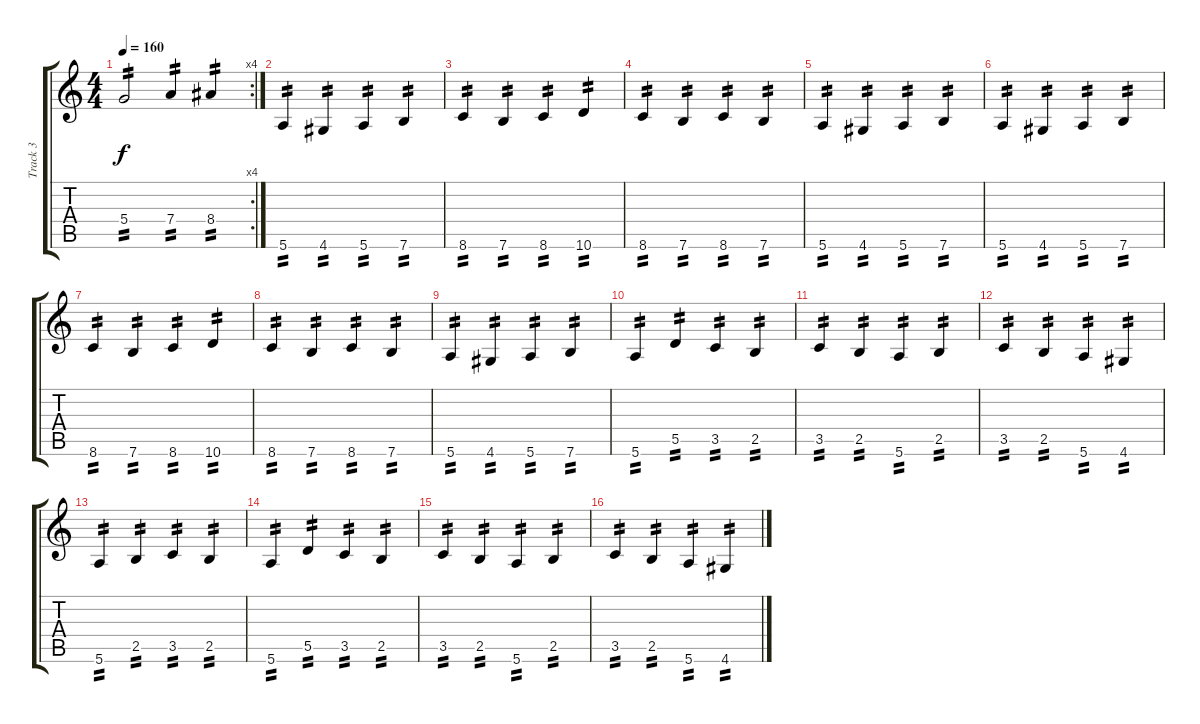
\track ("Track 3" "Track 3") {instrument overdrivenguitar}
\staff {score tabs}
\tuning (E4 B3 G3 D3 A2 E2) {hide}
\rc 4
\ts (4 4)
\tempo 160
\clef g2
\ks c
5.4.2{tp 2 dy f} 7.4.4{tp 2} 8.4.4{tp 2} |
5.6.4{tp 2} 4.6.4{tp 2} 5.6.4{tp 2} 7.6.4{tp 2} |
8.6.4{tp 2} 7.6.4{tp 2} 8.6.4{tp 2} 10.6.4{tp 2} |
8.6.4{tp 2} 7.6.4{tp 2} 8.6.4{tp 2} 7.6.4{tp 2} |
5.6.4{tp 2} 4.6.4{tp 2} 5.6.4{tp 2} 7.6.4{tp 2} |
5.6.4{tp 2} 4.6.4{tp 2} 5.6.4{tp 2} 7.6.4{tp 2} |
8.6.4{tp 2} 7.6.4{tp 2} 8.6.4{tp 2} 10.6.4{tp 2} |
8.6.4{tp 2} 7.6.4{tp 2} 8.6.4{tp 2} 7.6.4{tp 2} |
5.6.4{tp 2} 4.6.4{tp 2} 5.6.4{tp 2} 7.6.4{tp 2} |
5.6.4{tp 2} 5.5.4{tp 2} 3.5.4{tp 2} 2.5.4{tp 2} |
3.5.4{tp 2} 2.5.4{tp 2} 5.6.4{tp 2} 2.5.4{tp 2} |
3.5.4{tp 2} 2.5.4{tp 2} 5.6.4{tp 2} 4.6.4{tp 2} |
5.6.4{tp 2} 2.5.4{tp 2} 3.5.4{tp 2} 2.5.4{tp 2} |
5.6.4{tp 2} 5.5.4{tp 2} 3.5.4{tp 2} 2.5.4{tp 2} |
3.5.4{tp 2} 2.5.4{tp 2} 5.6.4{tp 2} 2.5.4{tp 2} |
3.5.4{tp 2} 2.5.4{tp 2} 5.6.4{tp 2} 4.6.4{tp 2}
